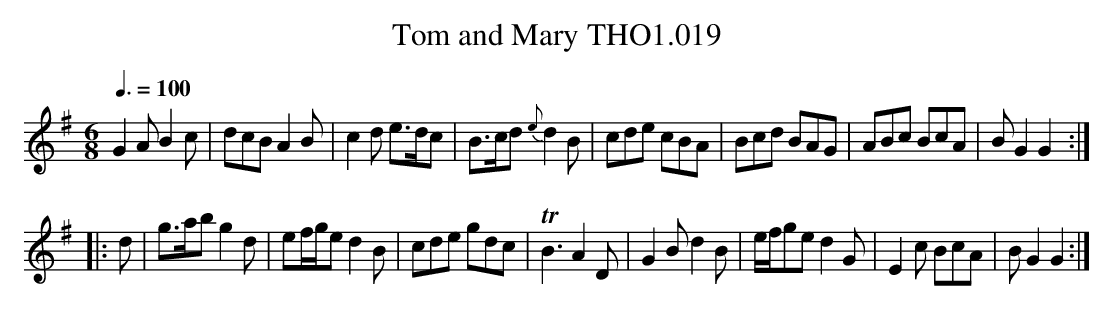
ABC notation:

X:1
T:Tom and Mary THO1.019
M:6/8
L:1/8
Q:3/8=100
K:G
G2 A B2 c|dcB A2 B|c2 d e>dc|B>cd {e}d2 B|\
cde cBA|Bcd BAG|ABc BcA|B G2G2:|
|:d|g>ab g2 d|ef/g/e d2 B|cde gdc|TB3 A2 D|\
G2 B d2 B|e/f/ge d2 G|E2 c BcA|B G2G2:|
